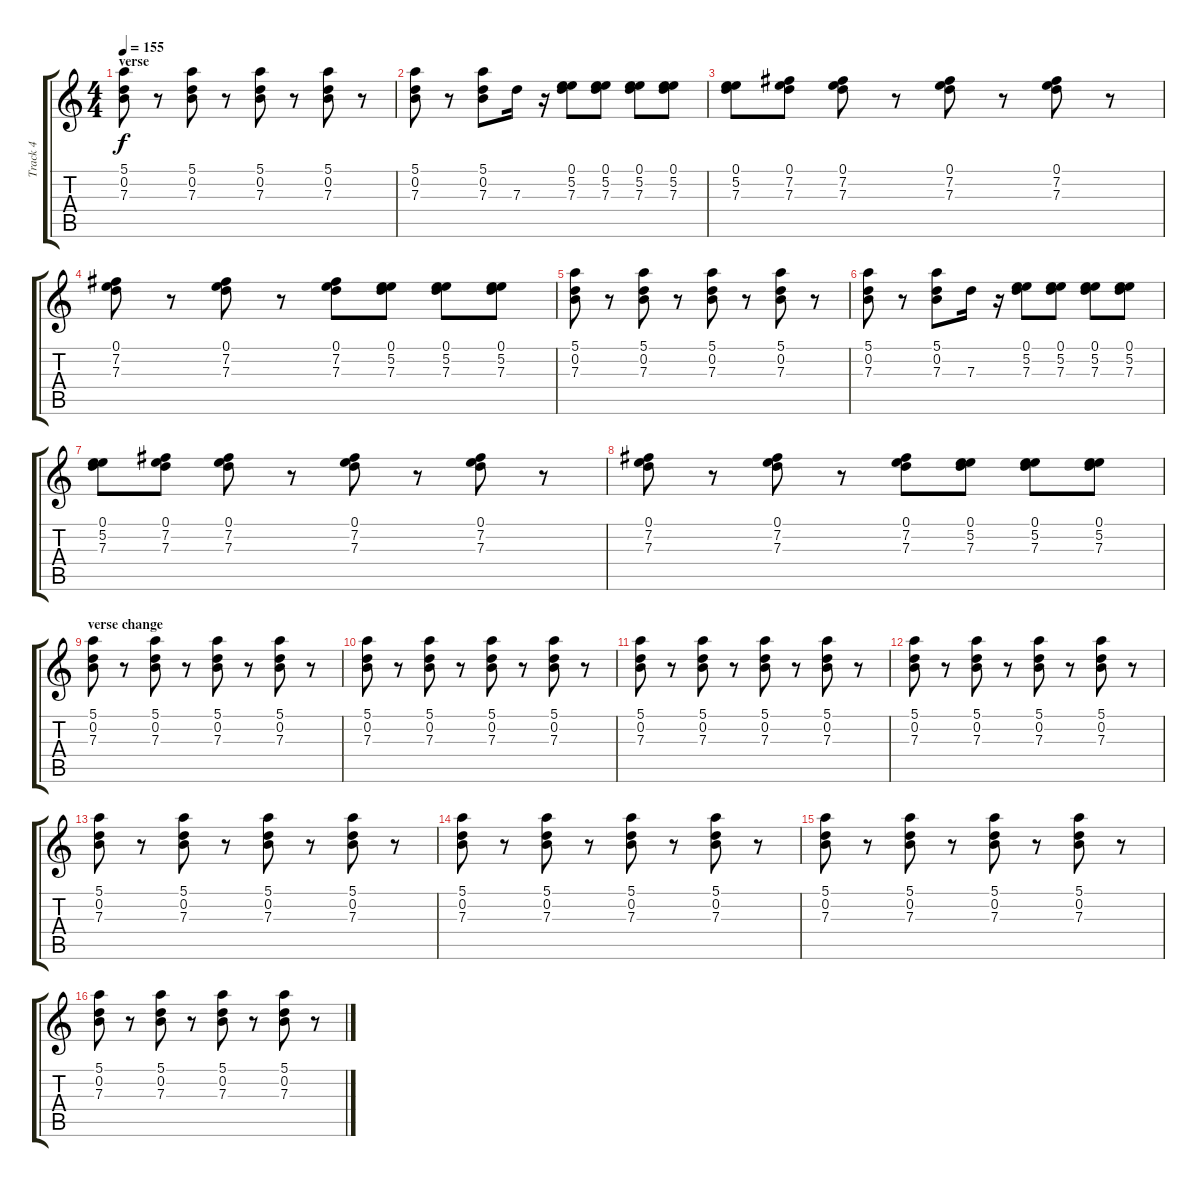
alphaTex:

\track ("Track 4" "Track 4") {instrument distortionguitar}
\staff {score tabs}
\tuning (E4 B3 G3 D3 A2 D2) {hide}
\ts (4 4)
\section ("" "verse")
\tempo 155
\clef g2
\ks c
(5.1 0.2 7.3).8{dy f} r.8 (5.1 0.2 7.3).8 r.8 (5.1 0.2 7.3).8 r.8 (5.1 0.2 7.3).8 r.8 |
(5.1 0.2 7.3).8 r.8 (5.1 0.2 7.3).8 7.3.16 r.16 (0.1 5.2 7.3).8 (0.1 5.2 7.3).8 (0.1 5.2 7.3).8 (0.1 5.2 7.3).8 |
(0.1 5.2 7.3).8 (0.1 7.2 7.3).8 (0.1 7.2 7.3).8 r.8 (0.1 7.2 7.3).8 r.8 (0.1 7.2 7.3).8 r.8 |
(0.1 7.2 7.3).8 r.8 (0.1 7.2 7.3).8 r.8 (0.1 7.2 7.3).8 (0.1 5.2 7.3).8 (0.1 5.2 7.3).8 (0.1 5.2 7.3).8 |
(5.1 0.2 7.3).8 r.8 (5.1 0.2 7.3).8 r.8 (5.1 0.2 7.3).8 r.8 (5.1 0.2 7.3).8 r.8 |
(5.1 0.2 7.3).8 r.8 (5.1 0.2 7.3).8 7.3.16 r.16 (0.1 5.2 7.3).8 (0.1 5.2 7.3).8 (0.1 5.2 7.3).8 (0.1 5.2 7.3).8 |
(0.1 5.2 7.3).8 (0.1 7.2 7.3).8 (0.1 7.2 7.3).8 r.8 (0.1 7.2 7.3).8 r.8 (0.1 7.2 7.3).8 r.8 |
(0.1 7.2 7.3).8 r.8 (0.1 7.2 7.3).8 r.8 (0.1 7.2 7.3).8 (0.1 5.2 7.3).8 (0.1 5.2 7.3).8 (0.1 5.2 7.3).8 |
\section ("" "verse change")
(5.1 0.2 7.3).8{volume 11} r.8 (5.1 0.2 7.3).8 r.8 (5.1 0.2 7.3).8 r.8 (5.1 0.2 7.3).8 r.8 |
(5.1 0.2 7.3).8 r.8 (5.1 0.2 7.3).8 r.8 (5.1 0.2 7.3).8 r.8 (5.1 0.2 7.3).8 r.8 |
(5.1 0.2 7.3).8 r.8 (5.1 0.2 7.3).8 r.8 (5.1 0.2 7.3).8 r.8 (5.1 0.2 7.3).8 r.8 |
(5.1 0.2 7.3).8 r.8 (5.1 0.2 7.3).8 r.8 (5.1 0.2 7.3).8 r.8 (5.1 0.2 7.3).8 r.8 |
(5.1 0.2 7.3).8 r.8 (5.1 0.2 7.3).8 r.8 (5.1 0.2 7.3).8 r.8 (5.1 0.2 7.3).8 r.8 |
(5.1 0.2 7.3).8 r.8 (5.1 0.2 7.3).8 r.8 (5.1 0.2 7.3).8 r.8 (5.1 0.2 7.3).8 r.8 |
(5.1 0.2 7.3).8 r.8 (5.1 0.2 7.3).8 r.8 (5.1 0.2 7.3).8 r.8 (5.1 0.2 7.3).8 r.8 |
(5.1 0.2 7.3).8 r.8 (5.1 0.2 7.3).8 r.8 (5.1 0.2 7.3).8 r.8 (5.1 0.2 7.3).8 r.8
